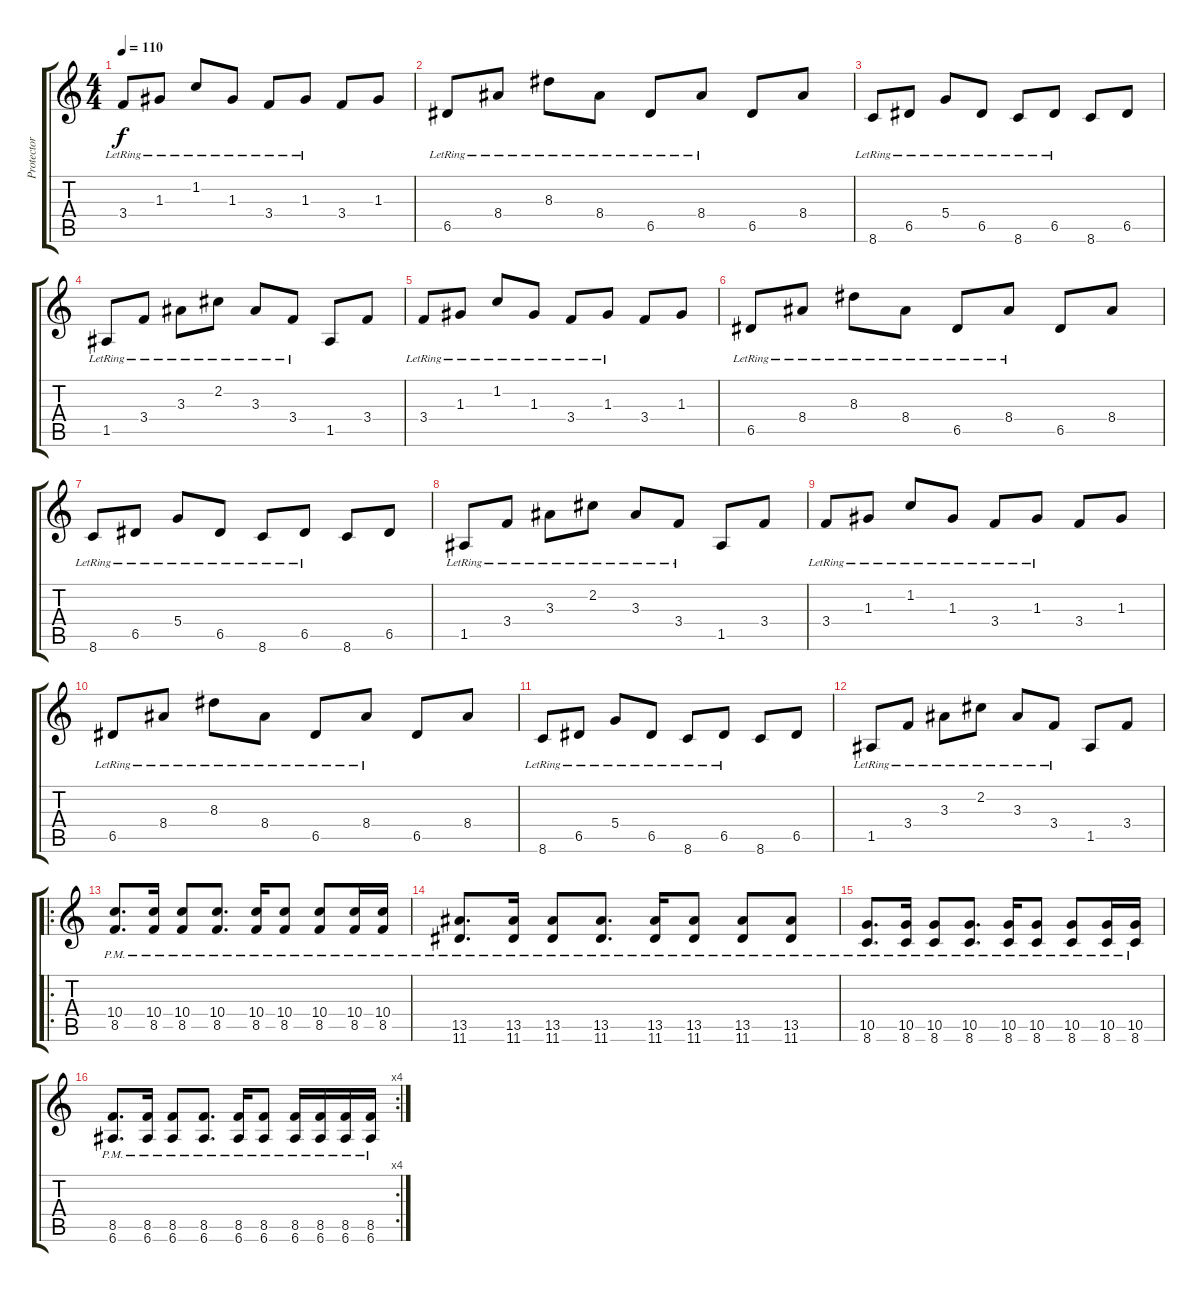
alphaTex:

\track ("Protector" "Protector") {instrument overdrivenguitar}
\staff {score tabs}
\tuning (E4 B3 G3 D3 A2 E2) {hide}
\ts (4 4)
\tempo 110
\clef g2
\ks c
3.4{lr}.8{dy f} 1.3{lr}.8 1.2{lr}.8 1.3{lr}.8 3.4{lr}.8 1.3{lr}.8 3.4.8 1.3.8 |
6.5{lr}.8 8.4{lr}.8 8.3{lr}.8 8.4{lr}.8 6.5{lr}.8 8.4{lr}.8 6.5.8 8.4.8 |
8.6{lr}.8 6.5{lr}.8 5.4{lr}.8 6.5{lr}.8 8.6{lr}.8 6.5{lr}.8 8.6.8 6.5.8 |
1.5{lr}.8 3.4{lr}.8 3.3{lr}.8 2.2{lr}.8 3.3{lr}.8 3.4{lr}.8 1.5.8 3.4.8 |
3.4{lr}.8 1.3{lr}.8 1.2{lr}.8 1.3{lr}.8 3.4{lr}.8 1.3{lr}.8 3.4.8 1.3.8 |
6.5{lr}.8 8.4{lr}.8 8.3{lr}.8 8.4{lr}.8 6.5{lr}.8 8.4{lr}.8 6.5.8 8.4.8 |
8.6{lr}.8 6.5{lr}.8 5.4{lr}.8 6.5{lr}.8 8.6{lr}.8 6.5{lr}.8 8.6.8 6.5.8 |
1.5{lr}.8 3.4{lr}.8 3.3{lr}.8 2.2{lr}.8 3.3{lr}.8 3.4{lr}.8 1.5.8 3.4.8 |
3.4{lr}.8 1.3{lr}.8 1.2{lr}.8 1.3{lr}.8 3.4{lr}.8 1.3{lr}.8 3.4.8 1.3.8 |
6.5{lr}.8 8.4{lr}.8 8.3{lr}.8 8.4{lr}.8 6.5{lr}.8 8.4{lr}.8 6.5.8 8.4.8 |
8.6{lr}.8 6.5{lr}.8 5.4{lr}.8 6.5{lr}.8 8.6{lr}.8 6.5{lr}.8 8.6.8 6.5.8 |
1.5{lr}.8 3.4{lr}.8 3.3{lr}.8 2.2{lr}.8 3.3{lr}.8 3.4{lr}.8 1.5.8 3.4.8 |
\ro
(10.4{pm} 8.5{pm}).8{d volume 14} (10.4{pm} 8.5{pm}).16 (10.4{pm} 8.5{pm}).8 (10.4{pm} 8.5{pm}).8{d} (10.4{pm} 8.5{pm}).16 (10.4{pm} 8.5{pm}).8 (10.4{pm} 8.5{pm}).8 (10.4{pm} 8.5{pm}).16 (10.4{pm} 8.5{pm}).16 |
(13.5{pm} 11.6{pm}).8{d} (13.5{pm} 11.6{pm}).16 (13.5{pm} 11.6{pm}).8 (13.5{pm} 11.6{pm}).8{d} (13.5{pm} 11.6{pm}).16 (13.5{pm} 11.6{pm}).8 (13.5{pm} 11.6{pm}).8 (13.5{pm} 11.6{pm}).8 |
(10.5{pm} 8.6{pm}).8{d} (10.5{pm} 8.6{pm}).16 (10.5{pm} 8.6{pm}).8 (10.5{pm} 8.6{pm}).8{d} (10.5{pm} 8.6{pm}).16 (10.5{pm} 8.6{pm}).8 (10.5{pm} 8.6{pm}).8 (10.5{pm} 8.6{pm}).16 (10.5{pm} 8.6{pm}).16 |
\rc 4
(8.5{pm} 6.6{pm}).8{d} (8.5{pm} 6.6{pm}).16 (8.5{pm} 6.6{pm}).8 (8.5{pm} 6.6{pm}).8{d} (8.5{pm} 6.6{pm}).16 (8.5{pm} 6.6{pm}).8 (8.5{pm} 6.6{pm}).16 (8.5{pm} 6.6{pm}).16 (8.5{pm} 6.6{pm}).16 (8.5{pm} 6.6{pm}).16
